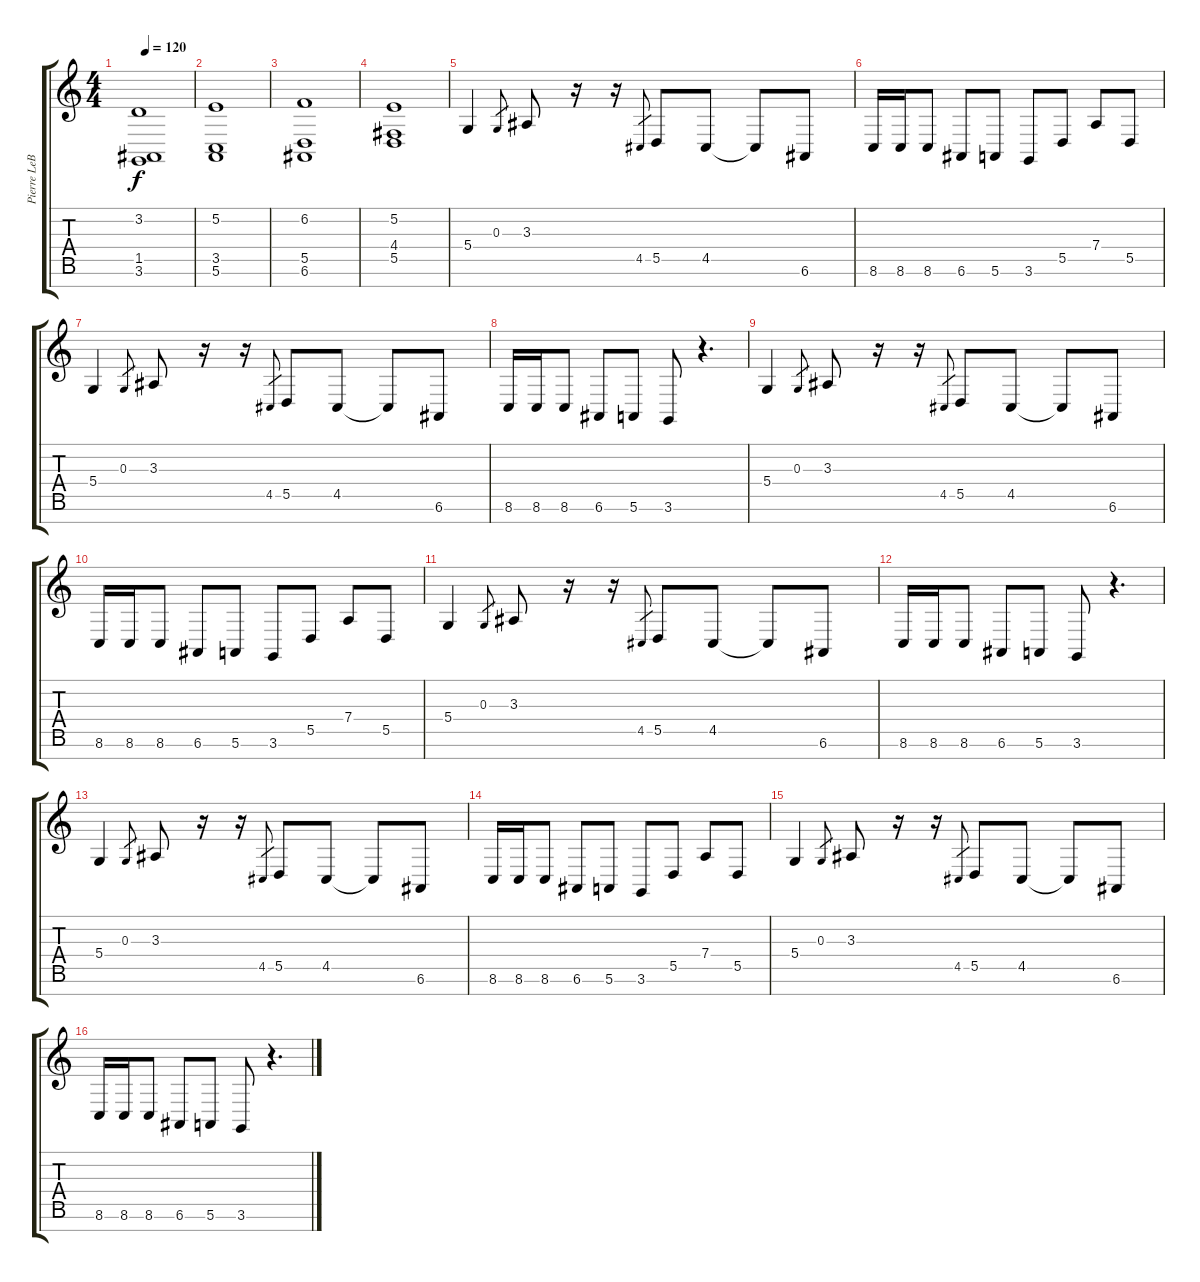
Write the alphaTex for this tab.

\track ("Pierre LeBourgeois" "Pierre LeB") {instrument cello}
\staff {score tabs}
\tuning (E4 B3 G3 D3 A2 E2 B1) {hide}
\ts (4 4)
\tempo 120
\clef g2
\ks c
(3.2 1.5 3.6).1{dy f} |
(5.2 3.5 5.6).1 |
(6.2 5.5 6.6).1 |
(5.2 4.4 5.5).1 |
5.4.4 0.3.8{gr} 3.3.8 r.16 r.16 4.5.8{gr} 5.5.8 4.5.8 4.5{t}.8 6.6.8 |
8.6.16 8.6.16 8.6.8 6.6.8 5.6.8 3.6.8 5.5.8 7.4.8 5.5.8 |
5.4.4 0.3.8{gr} 3.3.8 r.16 r.16 4.5.8{gr} 5.5.8 4.5.8 4.5{t}.8 6.6.8 |
8.6.16 8.6.16 8.6.8 6.6.8 5.6.8 3.6.8 r.4{d} |
5.4.4{instrument pizzicatostrings} 0.3.8{gr} 3.3.8 r.16 r.16 4.5.8{gr} 5.5.8 4.5.8 4.5{t}.8 6.6.8 |
8.6.16 8.6.16 8.6.8 6.6.8 5.6.8 3.6.8 5.5.8 7.4.8 5.5.8 |
5.4.4 0.3.8{gr} 3.3.8 r.16 r.16 4.5.8{gr} 5.5.8 4.5.8 4.5{t}.8 6.6.8 |
8.6.16 8.6.16 8.6.8 6.6.8 5.6.8 3.6.8 r.4{d} |
5.4.4{instrument electricbassfinger} 0.3.8{gr} 3.3.8 r.16 r.16 4.5.8{gr} 5.5.8 4.5.8 4.5{t}.8 6.6.8 |
8.6.16 8.6.16 8.6.8 6.6.8 5.6.8 3.6.8 5.5.8 7.4.8 5.5.8 |
5.4.4 0.3.8{gr} 3.3.8 r.16 r.16 4.5.8{gr} 5.5.8 4.5.8 4.5{t}.8 6.6.8 |
8.6.16 8.6.16 8.6.8 6.6.8 5.6.8 3.6.8 r.4{d}
